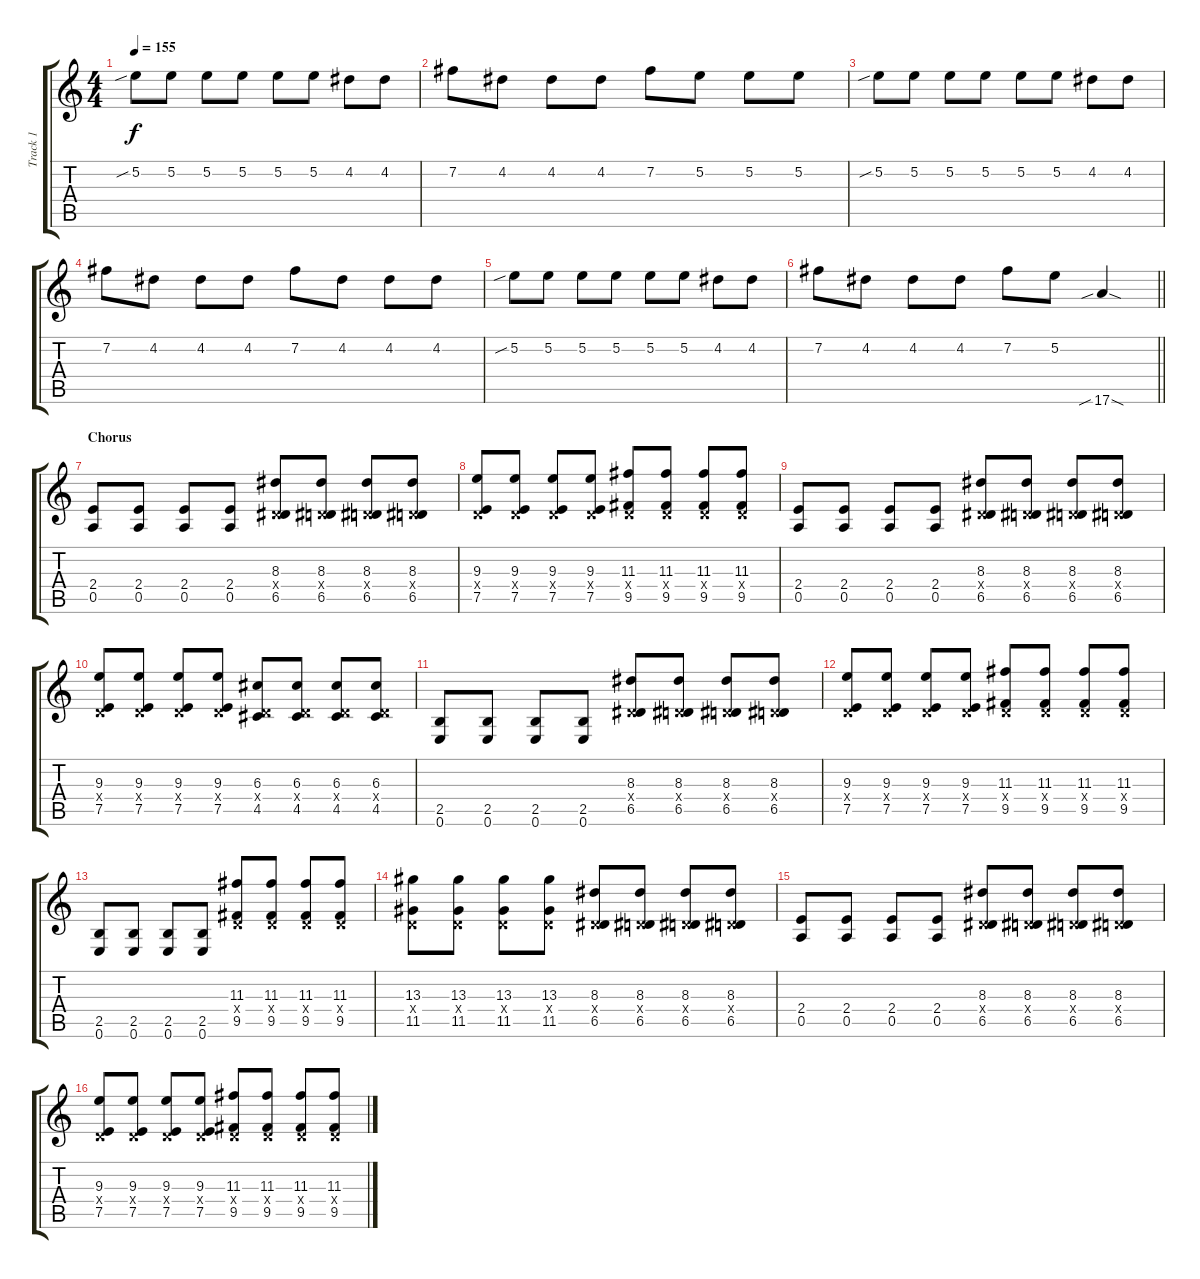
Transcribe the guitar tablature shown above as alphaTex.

\track ("Track 1" "Track 1") {instrument distortionguitar}
\staff {score tabs}
\tuning (E4 B3 G3 D3 A2 E2) {hide}
\ts (4 4)
\tempo 155
\clef g2
\ks c
5.2{sib}.8{dy f} 5.2.8 5.2.8 5.2.8 5.2.8 5.2.8 4.2.8 4.2.8 |
7.2.8 4.2.8 4.2.8 4.2.8 7.2.8 5.2.8 5.2.8 5.2.8 |
5.2{sib}.8 5.2.8 5.2.8 5.2.8 5.2.8 5.2.8 4.2.8 4.2.8 |
7.2.8 4.2.8 4.2.8 4.2.8 7.2.8 4.2.8 4.2.8 4.2.8 |
5.2{sib}.8 5.2.8 5.2.8 5.2.8 5.2.8 5.2.8 4.2.8 4.2.8 |
\barLineRight lightlight
7.2.8 4.2.8 4.2.8 4.2.8 7.2.8 5.2.8 17.6{sib sod}.4 |
\section ("" "Chorus")
(2.4 0.5).8 (2.4 0.5).8 (2.4 0.5).8 (2.4 0.5).8 (8.3 0.4{x} 6.5).8 (8.3 0.4{x} 6.5).8 (8.3 0.4{x} 6.5).8 (8.3 0.4{x} 6.5).8 |
(9.3 0.4{x} 7.5).8 (9.3 0.4{x} 7.5).8 (9.3 0.4{x} 7.5).8 (9.3 0.4{x} 7.5).8 (11.3 0.4{x} 9.5).8 (11.3 0.4{x} 9.5).8 (11.3 0.4{x} 9.5).8 (11.3 0.4{x} 9.5).8 |
(2.4 0.5).8 (2.4 0.5).8 (2.4 0.5).8 (2.4 0.5).8 (8.3 0.4{x} 6.5).8 (8.3 0.4{x} 6.5).8 (8.3 0.4{x} 6.5).8 (8.3 0.4{x} 6.5).8 |
(9.3 0.4{x} 7.5).8 (9.3 0.4{x} 7.5).8 (9.3 0.4{x} 7.5).8 (9.3 0.4{x} 7.5).8 (6.3 0.4{x} 4.5).8 (6.3 0.4{x} 4.5).8 (6.3 0.4{x} 4.5).8 (6.3 0.4{x} 4.5).8 |
(2.5 0.6).8 (2.5 0.6).8 (2.5 0.6).8 (2.5 0.6).8 (8.3 0.4{x} 6.5).8 (8.3 0.4{x} 6.5).8 (8.3 0.4{x} 6.5).8 (8.3 0.4{x} 6.5).8 |
(9.3 0.4{x} 7.5).8 (9.3 0.4{x} 7.5).8 (9.3 0.4{x} 7.5).8 (9.3 0.4{x} 7.5).8 (11.3 0.4{x} 9.5).8 (11.3 0.4{x} 9.5).8 (11.3 0.4{x} 9.5).8 (11.3 0.4{x} 9.5).8 |
(2.5 0.6).8 (2.5 0.6).8 (2.5 0.6).8 (2.5 0.6).8 (11.3 0.4{x} 9.5).8 (11.3 0.4{x} 9.5).8 (11.3 0.4{x} 9.5).8 (11.3 0.4{x} 9.5).8 |
(13.3 0.4{x} 11.5).8 (13.3 0.4{x} 11.5).8 (13.3 0.4{x} 11.5).8 (13.3 0.4{x} 11.5).8 (8.3 0.4{x} 6.5).8 (8.3 0.4{x} 6.5).8 (8.3 0.4{x} 6.5).8 (8.3 0.4{x} 6.5).8 |
(2.4 0.5).8 (2.4 0.5).8 (2.4 0.5).8 (2.4 0.5).8 (8.3 0.4{x} 6.5).8 (8.3 0.4{x} 6.5).8 (8.3 0.4{x} 6.5).8 (8.3 0.4{x} 6.5).8 |
(9.3 0.4{x} 7.5).8 (9.3 0.4{x} 7.5).8 (9.3 0.4{x} 7.5).8 (9.3 0.4{x} 7.5).8 (11.3 0.4{x} 9.5).8 (11.3 0.4{x} 9.5).8 (11.3 0.4{x} 9.5).8 (11.3 0.4{x} 9.5).8
